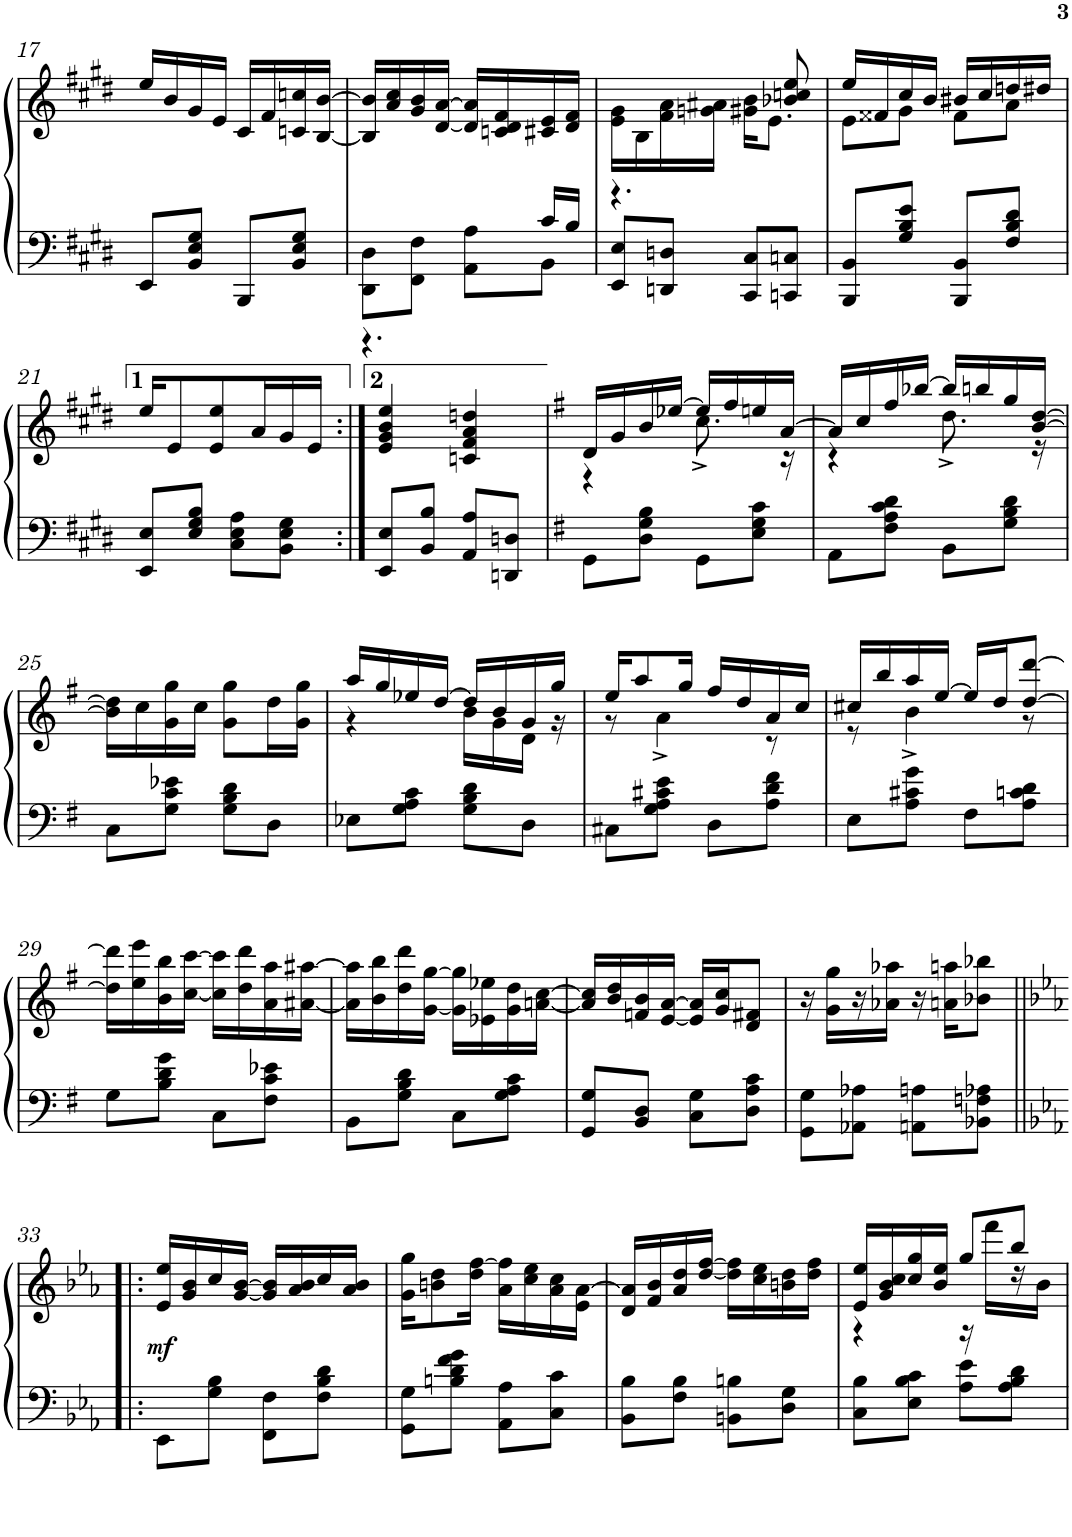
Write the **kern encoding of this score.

**kern	**kern	**dynam
*part1	*part1	*part1
*staff2	*staff1	*staff1/2
*I"Piano	*	*
*I'Pno.	*	*
!!LO:PB:g=z
*clefF4	*clefG2	*
*k[f#c#g#d#]	*k[f#c#g#d#]	*
*E:	*E:	*
*M2/4	*M2/4	*
=17	=17	=17
8EE/L	16ee/LL	.
.	16b/	.
8BB/ 8E/ 8G#/J	16g#/	.
.	16e/JJ	.
8BBB/L	16c#/LL	.
.	16f#/	.
8BB/ 8E/ 8G#/J	16cn/ 16ccn/	.
.	[16B/ [16b/JJ	.
=18	=18	=18
*^	*	*
8DD#\ 8D#\L	4.r	16B/] 16b/]LL	.
.	.	16a/ 16cc#/	.
8FF#\ 8F#\J	.	16g#/ 16b/	.
.	.	[16d#/ [16a/JJ	.
8AA\ 8A\L	.	16d#/] 16a/]LL	.
.	.	16cn/ 16d#/ 16f#/	.
8BB\J	16c#/LL	16c#X/ 16e/	.
.	16B/JJ	16d#/ 16f#/JJ	.
*v	*v	*	*
=19	=19	=19
*	*^	*
8EE/ 8E/L	16e\ 16g#\LL	4.r	.
.	16B\	.	.
8DDn/ 8Dn/J	16f#\ 16a\	.	.
.	16gn\ 16a#X\JJ	.	.
8CC#/ 8C#/L	16g#X\ 16b\KL	.	.
.	8.e\J	.	.
8CCn/ 8Cn/J	.	8b-X/ 8ccn/ 8ee/	.
=20	=20	=20	=20
8BBB/ 8BB/L	8e\L	16ee/LL	.
.	.	16f##X/	.
8G#/ 8B/ 8e/J	8g#\J	16cc#/	.
.	.	16b/JJ	.
8BBB/ 8BB/L	8f##\L	16b#X/LL	.
.	.	16cc#/	.
8F#/ 8B/ 8d#/J	8a\J	16ddn/	.
.	.	16dd#X/JJ	.
*	*v	*v	*
!!LO:LB:g=z
=21	=21	=21
8EE/ 8E/L	16ee/KL	.
.	8e/	.
8E/ 8G#/ 8B/J	.	.
.	8e/ 8ee/	.
8C#\ 8E\ 8A\L	.	.
.	16a/L	.
8BB\ 8E\ 8G#\J	16g#/	.
.	16e/JJ	.
=22:|!	=22:|!	=22:|!
8EE/ 8E/L	4e/ 4g#/ 4b/ 4ee/	.
8BB/ 8B/J	.	.
8AA/ 8A/L	4cn/ 4f#/ 4a/ 4ddn/	.
8DDn/ 8Dn/J	.	.
=23	=23	=23
*k[f#]	*k[f#]	*
*G:	*G:	*
*	*^	*
8GG\L	16d/LL	4r	.
.	16g/	.	.
8D\ 8G\ 8B\J	16b/	.	.
.	[>16ee-X/JJ	.	.
8GG\L	16ee-/LL]	8.cc^\	.
.	16ff#/	.	.
8E\ 8G\ 8c\J	16een/	.	.
.	[>16a/JJ	16r	.
=24	=24	=24	=24
8AA\L	16a/LL]	4r	.
.	16cc/	.	.
8F#\ 8A\ 8c\ 8d\J	16ff#/	.	.
.	[>16bb-X/JJ	.	.
8BB\L	16bb-/LL]	8.dd^\	.
.	16bbn/	.	.
8G\ 8B\ 8d\J	16gg/	.	.
.	[>16b/ [>16dd/JJ	16r	.
*	*v	*v	*
!!LO:LB:g=z
=25	=25	=25
8C\L	16b\] 16dd\]LL	.
.	16cc\	.
8G\ 8c\ 8e-X\J	16g\ 16gg\	.
.	16cc\JJ	.
8G\ 8B\ 8d\L	8g\ 8gg\L	.
8D\J	16dd\L	.
.	16g\ 16gg\JJ	.
=26	=26	=26
*	*^	*
8E-X\L	16aa/LL	4r	.
.	16gg/	.	.
8G\ 8A\ 8c\J	16ee-X/	.	.
.	[>16dd/JJ	.	.
8G\ 8B\ 8d\L	16dd/LL]	16b\LL	.
.	16b/	16g\	.
8D\J	16g/	16d\JJ	.
.	16gg/JJ	16r	.
=27	=27	=27	=27
8C#X\L	16ee/KL	8r	.
.	8aa/	.	.
8G\ 8A\ 8c#X\ 8e\J	.	4a^\	.
.	16gg/Jk	.	.
8D\L	16ff#/LL	.	.
.	16dd/	.	.
8A\ 8d\ 8f#\J	16a/	8r	.
.	16cc/JJ	.	.
=28	=28	=28	=28
8E\L	16cc#X/LL	8r	.
.	16bb/	.	.
8A\ 8c#X\ 8g\J	16aa/	4b^\	.
.	[>16ee/JJ	.	.
8F#\L	16ee/LL]	.	.
.	16dd/J	.	.
8A\ 8cn\ 8d\J	[>8dd/ [>8ddd/J	8r	.
*	*v	*v	*
!!LO:LB:g=z
=29	=29	=29
8G\L	16dd\] 16ddd\]LL	.
.	16ee\ 16eee\	.
8B\ 8d\ 8g\J	16b\ 16bb\	.
.	[16cc\ [16ccc\JJ	.
8C\L	16cc\] 16ccc\]LL	.
.	16dd\ 16ddd\	.
8F#\ 8c\ 8e-X\J	16a\ 16aa\	.
.	[16a#X\ [16aa#X\JJ	.
=30	=30	=30
8BB\L	16a#\] 16aa#\]LL	.
.	16b\ 16bb\	.
8G\ 8B\ 8d\J	16dd\ 16ddd\	.
.	[16g\ [16gg\JJ	.
8C\L	16g\] 16gg\]LL	.
.	16e-X\ 16ee-X\	.
8G\ 8A\ 8c\J	16g\ 16dd\	.
.	[16an\ [16cc\JJ	.
=31	=31	=31
8GG/ 8G/L	16a/] 16cc/]LL	.
.	16b/ 16dd/	.
8BB/ 8D/J	16fn/ 16b/	.
.	[16e/ [16a/JJ	.
8C\ 8G\L	16e/] 16a/]LL	.
.	16g/ 16cc/J	.
8D\ 8A\ 8c\J	8d/ 8f#X/J	.
=32	=32	=32
8GG\ 8G\L	16r	.
.	16g\ 16gg\LL	.
8AA-X\ 8A-X\J	16r	.
.	16a-X\ 16aa-X\JJ	.
8AAn\ 8An\L	16r	.
.	16an\ 16aan\KL	.
8BB-X\ 8Fn\ 8A-X\J	8b-X\ 8bb-X\J	.
!!LO:LB:g=z
=33!|:	=33!|:	=33!|:
*k[b-e-a-]	*k[b-e-a-]	*
*E-:	*E-:	*
!	!	!LO:DY:b
8EE-\L	16e-/ 16ee-/LL	mf
.	16g/ 16b-/	.
8G\ 8B-\J	16cc/	.
.	[16g/ [16b-/JJ	.
8FF\ 8F\L	16g/] 16b-/]LL	.
.	16a-/ 16b-/	.
8F\ 8B-\ 8d\J	16cc/	.
.	16a-/ 16b-/JJ	.
=34	=34	=34
8GG\ 8G\L	16g\ 16gg\KL	.
.	8bn\ 8dd\	.
8Bn\ 8d\ 8f\ 8g\J	.	.
.	16dd\ [16ff\Jk	.
8AA-\ 8A-\L	16a-\ 16ff\]LL	.
.	16cc\ 16ee-\	.
8C\ 8c\J	16a-\ 16cc\	.
.	16e-\ [16a-\JJ	.
=35	=35	=35
8BB-\ 8B-\L	16d/ 16a-/]LL	.
.	16f/ 16b-/	.
8F\ 8B-\J	16a-/ 16dd/	.
.	[16dd/ [16ff/JJ	.
8BBn\ 8Bn\L	16dd\] 16ff\]LL	.
.	16cc\ 16ee-\	.
8D\ 8G\J	16bn\ 16dd\	.
.	16dd\ 16ff\JJ	.
=36	=36	=36
*	*^	*
8C\ 8B-\L	16e-/ 16ee-/LL	4r	.
.	16g/ 16b-/ 16cc/	.	.
8E-\ 8B-\ 8c\J	16cc/ 16gg/	.	.
.	16b-/ 16ee-/JJ	.	.
8A-\ 8e-\L	8gg/L	16r	.
.	.	16fff\LL	.
8A-\ 8B-\ 8d\J	8bb-/J	16r	.
.	.	16b-\JJ	.
*	*v	*v	*
=	=	=
*-	*-	*-
